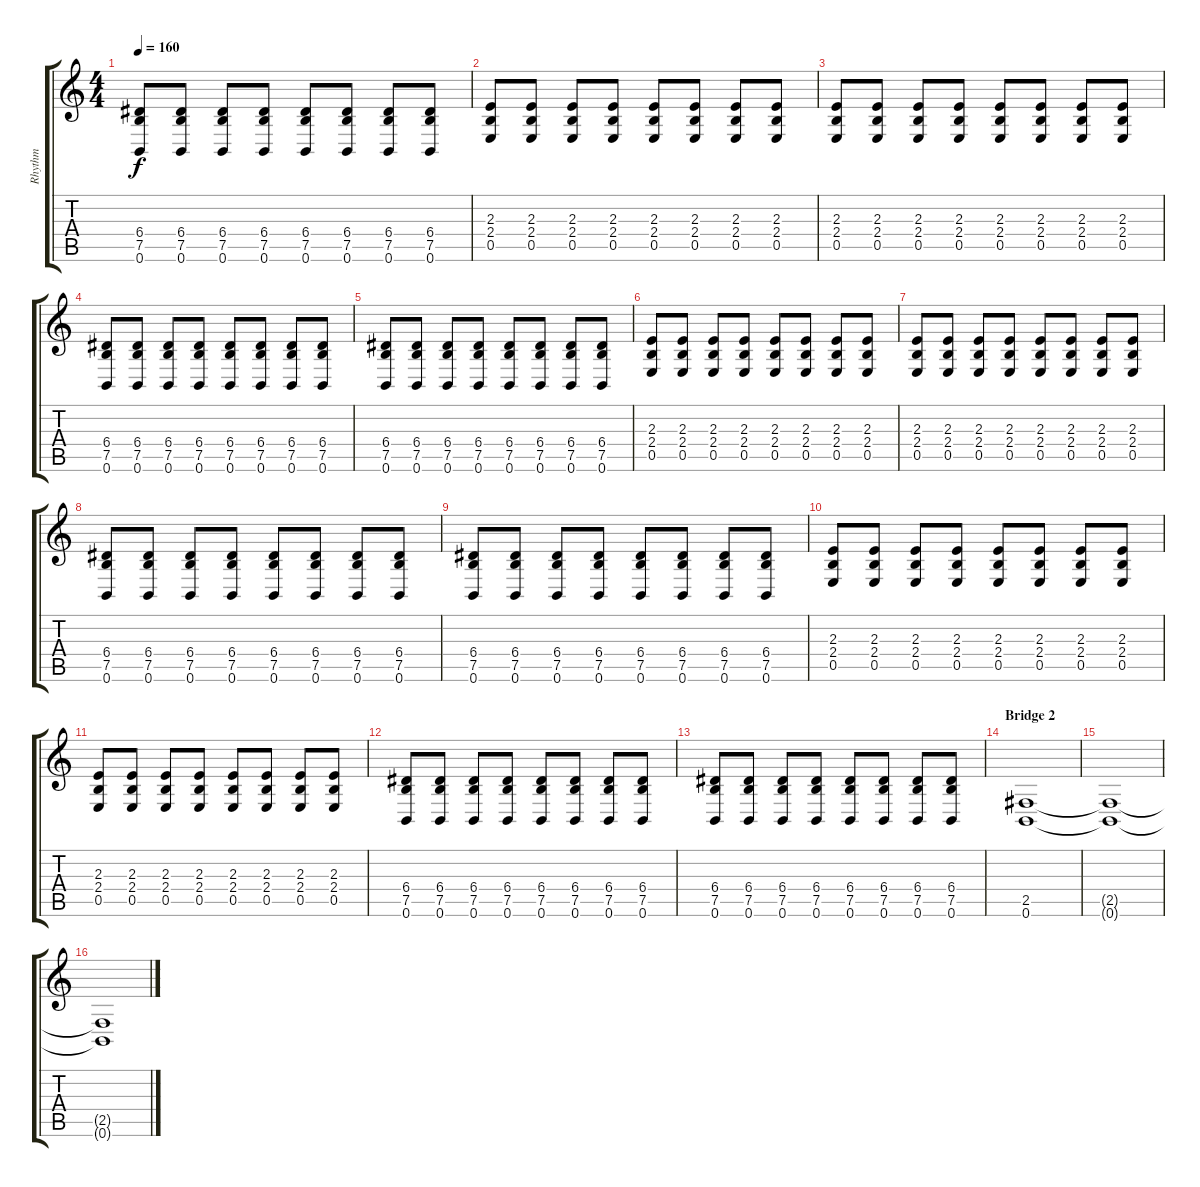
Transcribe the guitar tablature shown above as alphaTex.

\track ("Rhythm" "Rhythm") {instrument distortionguitar}
\staff {score tabs}
\tuning (B3 Gb3 D3 A2 E2 B1) {hide}
\ts (4 4)
\tempo 160
\clef g2
\ks c
(6.4 7.5 0.6).8{dy f} (6.4 7.5 0.6).8 (6.4 7.5 0.6).8 (6.4 7.5 0.6).8 (6.4 7.5 0.6).8 (6.4 7.5 0.6).8 (6.4 7.5 0.6).8 (6.4 7.5 0.6).8 |
(2.3 2.4 0.5).8{instrument distortionguitar} (2.3 2.4 0.5).8 (2.3 2.4 0.5).8 (2.3 2.4 0.5).8 (2.3 2.4 0.5).8 (2.3 2.4 0.5).8 (2.3 2.4 0.5).8 (2.3 2.4 0.5).8 |
(2.3 2.4 0.5).8 (2.3 2.4 0.5).8 (2.3 2.4 0.5).8 (2.3 2.4 0.5).8 (2.3 2.4 0.5).8 (2.3 2.4 0.5).8 (2.3 2.4 0.5).8 (2.3 2.4 0.5).8 |
(6.4 7.5 0.6).8 (6.4 7.5 0.6).8 (6.4 7.5 0.6).8 (6.4 7.5 0.6).8 (6.4 7.5 0.6).8 (6.4 7.5 0.6).8 (6.4 7.5 0.6).8 (6.4 7.5 0.6).8 |
(6.4 7.5 0.6).8 (6.4 7.5 0.6).8 (6.4 7.5 0.6).8 (6.4 7.5 0.6).8 (6.4 7.5 0.6).8 (6.4 7.5 0.6).8 (6.4 7.5 0.6).8 (6.4 7.5 0.6).8 |
(2.3 2.4 0.5).8{instrument distortionguitar} (2.3 2.4 0.5).8 (2.3 2.4 0.5).8 (2.3 2.4 0.5).8 (2.3 2.4 0.5).8 (2.3 2.4 0.5).8 (2.3 2.4 0.5).8 (2.3 2.4 0.5).8 |
(2.3 2.4 0.5).8 (2.3 2.4 0.5).8 (2.3 2.4 0.5).8 (2.3 2.4 0.5).8 (2.3 2.4 0.5).8 (2.3 2.4 0.5).8 (2.3 2.4 0.5).8 (2.3 2.4 0.5).8 |
(6.4 7.5 0.6).8 (6.4 7.5 0.6).8 (6.4 7.5 0.6).8 (6.4 7.5 0.6).8 (6.4 7.5 0.6).8 (6.4 7.5 0.6).8 (6.4 7.5 0.6).8 (6.4 7.5 0.6).8 |
(6.4 7.5 0.6).8 (6.4 7.5 0.6).8 (6.4 7.5 0.6).8 (6.4 7.5 0.6).8 (6.4 7.5 0.6).8 (6.4 7.5 0.6).8 (6.4 7.5 0.6).8 (6.4 7.5 0.6).8 |
(2.3 2.4 0.5).8{instrument distortionguitar} (2.3 2.4 0.5).8 (2.3 2.4 0.5).8 (2.3 2.4 0.5).8 (2.3 2.4 0.5).8 (2.3 2.4 0.5).8 (2.3 2.4 0.5).8 (2.3 2.4 0.5).8 |
(2.3 2.4 0.5).8 (2.3 2.4 0.5).8 (2.3 2.4 0.5).8 (2.3 2.4 0.5).8 (2.3 2.4 0.5).8 (2.3 2.4 0.5).8 (2.3 2.4 0.5).8 (2.3 2.4 0.5).8 |
(6.4 7.5 0.6).8 (6.4 7.5 0.6).8 (6.4 7.5 0.6).8 (6.4 7.5 0.6).8 (6.4 7.5 0.6).8 (6.4 7.5 0.6).8 (6.4 7.5 0.6).8 (6.4 7.5 0.6).8 |
(6.4 7.5 0.6).8 (6.4 7.5 0.6).8 (6.4 7.5 0.6).8 (6.4 7.5 0.6).8 (6.4 7.5 0.6).8 (6.4 7.5 0.6).8 (6.4 7.5 0.6).8 (6.4 7.5 0.6).8 |
\section ("" "Bridge 2")
(2.5 0.6).1 |
(2.5{t} 0.6{t}).1 |
(2.5{t} 0.6{t}).1
